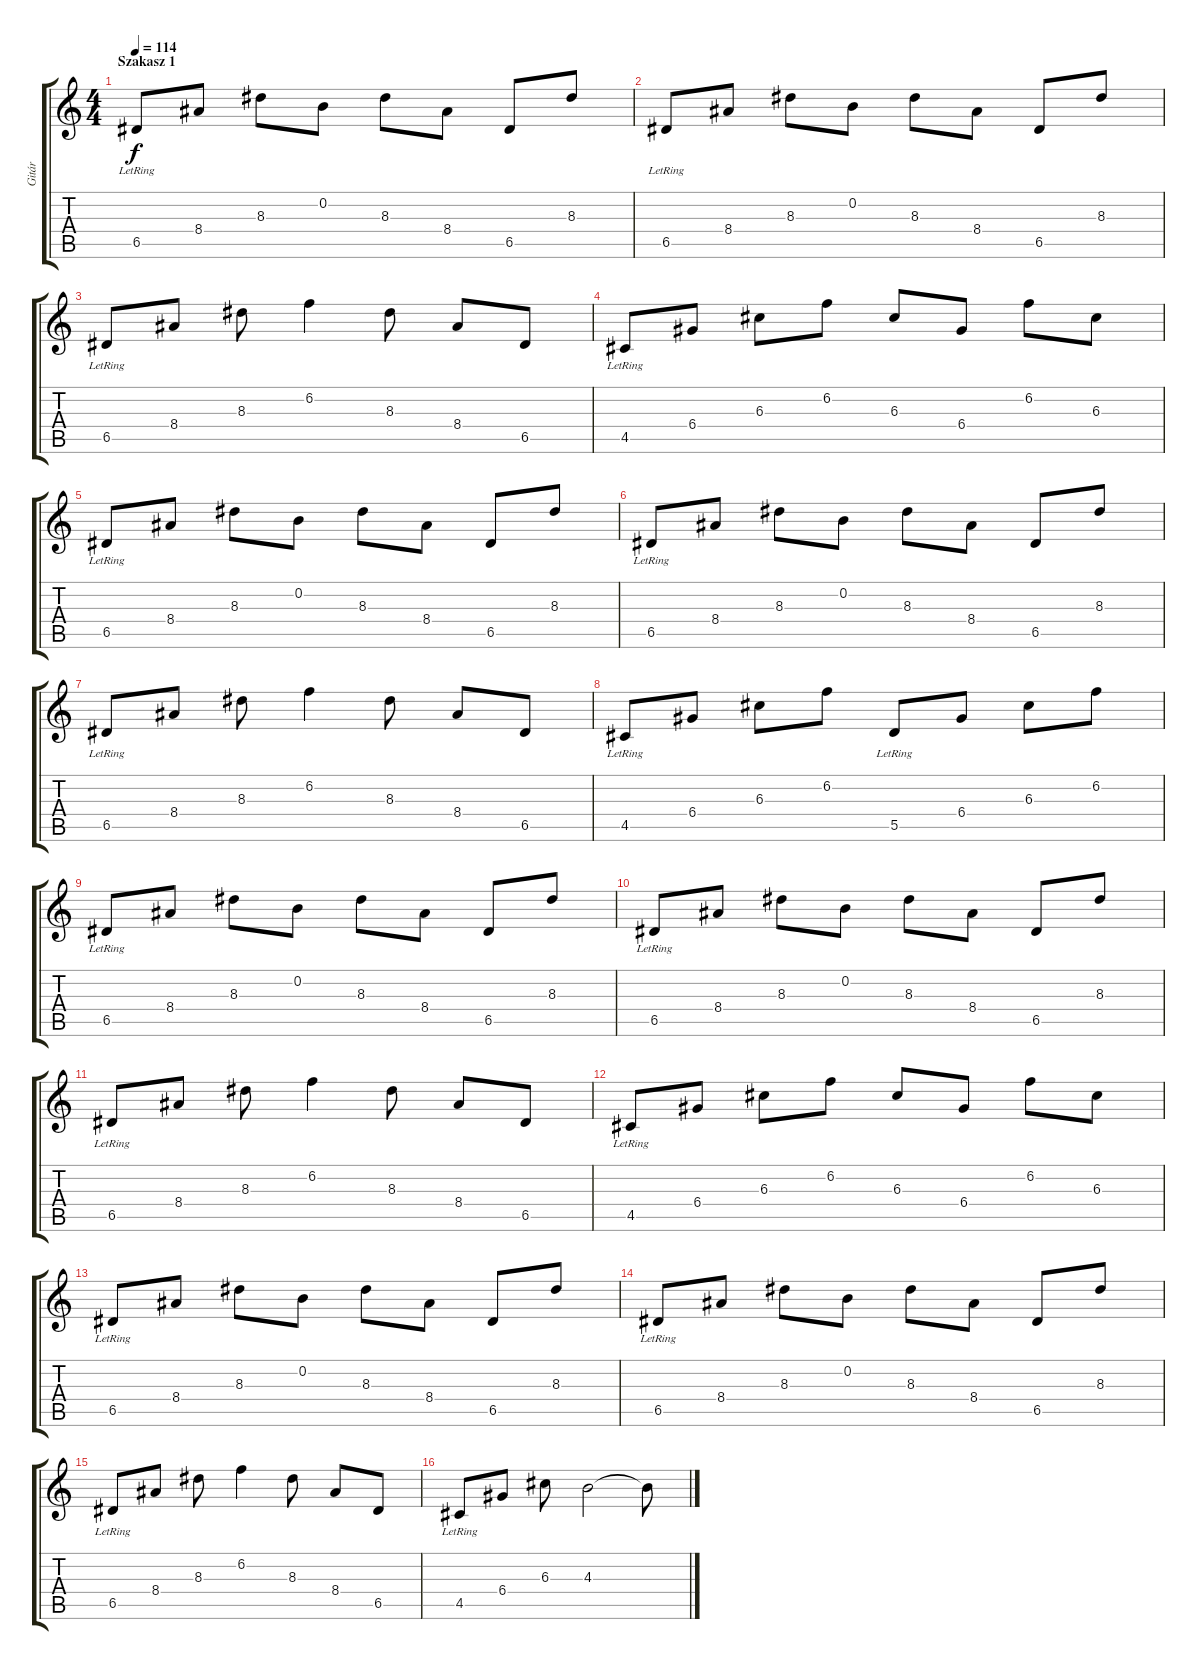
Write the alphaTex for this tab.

\track ("Gitár" "Gitár") {instrument electricguitarjazz}
\staff {score tabs}
\tuning (E4 B3 G3 D3 A2 E2) {hide}
\ts (4 4)
\section ("" "Szakasz 1")
\tempo 114
\clef g2
\ks c
6.5{lr}.8{dy f} 8.4.8 8.3.8 0.2.8 8.3.8 8.4.8 6.5.8 8.3.8 |
6.5{lr}.8 8.4.8 8.3.8 0.2.8 8.3.8 8.4.8 6.5.8 8.3.8 |
6.5{lr}.8 8.4.8 8.3.8 6.2.4 8.3.8 8.4.8 6.5.8 |
4.5{lr}.8 6.4.8 6.3.8 6.2.8 6.3.8 6.4.8 6.2.8 6.3.8 |
6.5{lr}.8 8.4.8 8.3.8 0.2.8 8.3.8 8.4.8 6.5.8 8.3.8 |
6.5{lr}.8 8.4.8 8.3.8 0.2.8 8.3.8 8.4.8 6.5.8 8.3.8 |
6.5{lr}.8 8.4.8 8.3.8 6.2.4 8.3.8 8.4.8 6.5.8 |
4.5{lr}.8 6.4.8 6.3.8 6.2.8 5.5{lr}.8 6.4.8 6.3.8 6.2.8 |
6.5{lr}.8 8.4.8 8.3.8 0.2.8 8.3.8 8.4.8 6.5.8 8.3.8 |
6.5{lr}.8 8.4.8 8.3.8 0.2.8 8.3.8 8.4.8 6.5.8 8.3.8 |
6.5{lr}.8 8.4.8 8.3.8 6.2.4 8.3.8 8.4.8 6.5.8 |
4.5{lr}.8 6.4.8 6.3.8 6.2.8 6.3.8 6.4.8 6.2.8 6.3.8 |
6.5{lr}.8 8.4.8 8.3.8 0.2.8 8.3.8 8.4.8 6.5.8 8.3.8 |
6.5{lr}.8 8.4.8 8.3.8 0.2.8 8.3.8 8.4.8 6.5.8 8.3.8 |
6.5{lr}.8 8.4.8 8.3.8 6.2.4 8.3.8 8.4.8 6.5.8 |
4.5{lr}.8 6.4.8 6.3.8 4.3.2 4.3{t}.8
